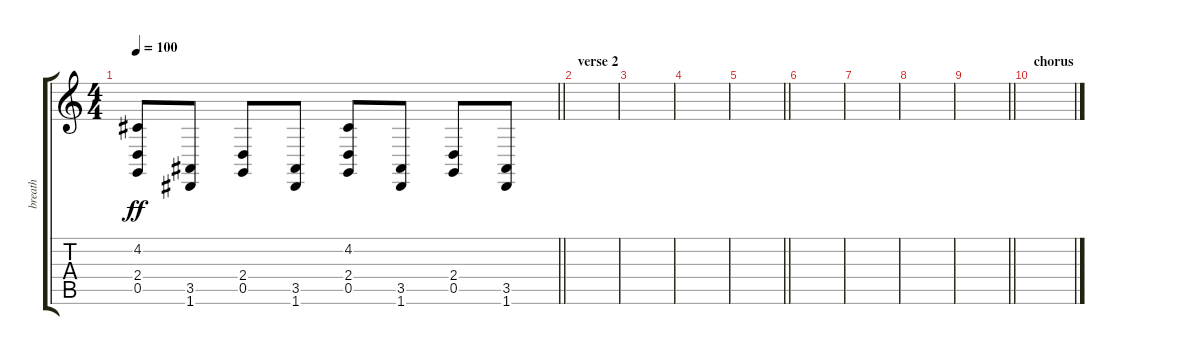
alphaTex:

\track ("breath" "breath") {instrument breathnoise}
\staff {score tabs}
\tuning (D4 A3 F3 C3 G2 D2) {hide}
\ts (4 4)
\tempo 100
\clef g2
\barLineRight lightlight
\ks c
(4.2 2.4 0.5).8{dy ff} (3.5 1.6).8 (2.4 0.5).8 (3.5 1.6).8 (4.2 2.4 0.5).8 (3.5 1.6).8 (2.4 0.5).8 (3.5 1.6).8 |
\section ("" "verse 2")
|
|
|
\barLineRight lightlight
|
|
|
|
\barLineRight lightlight
|
\section ("" "chorus")
